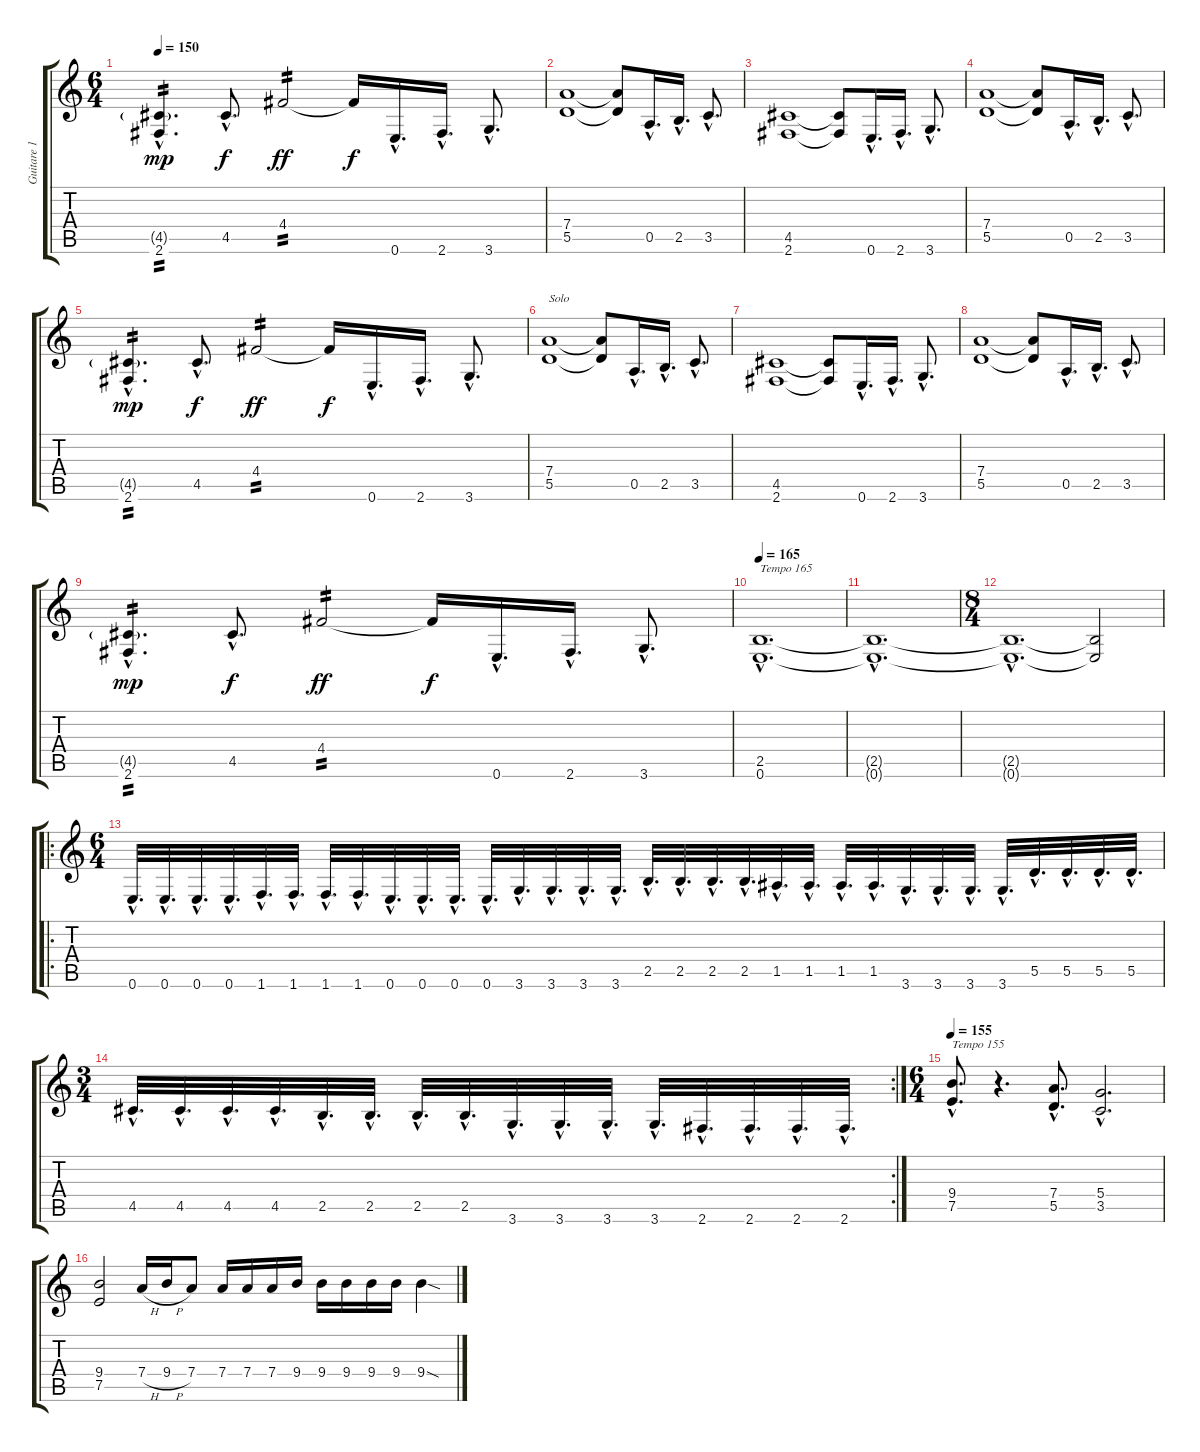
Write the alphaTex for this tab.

\track ("Guitare 1" "Guitare 1") {instrument distortionguitar}
\staff {score tabs}
\tuning (E4 B3 G3 D3 A2 E2) {hide}
\ts (6 4)
\tempo 150
\clef g2
\ks c
(4.5{g hac} 2.6{hac}).4{d tp 2 dy mp} 4.5{hac}.8{d dy f} 4.4.2{tp 2 dy ff} 4.4{t}.16{dy f} 0.6{hac}.16{d} 2.6{hac}.16{d} 3.6{hac}.8{d} |
(7.4 5.5).1 (7.4{t} 5.5{t}).8 0.5{hac}.16{d} 2.5{hac}.16{d} 3.5{hac}.8{d} |
(4.5 2.6).1 (4.5{t} 2.6{t}).8 0.6{hac}.16{d} 2.6{hac}.16{d} 3.6{hac}.8{d} |
(7.4 5.5).1 (7.4{t} 5.5{t}).8 0.5{hac}.16{d} 2.5{hac}.16{d} 3.5{hac}.8{d} |
(4.5{g hac} 2.6{hac}).4{d tp 2 dy mp} 4.5{hac}.8{d dy f} 4.4.2{tp 2 dy ff} 4.4{t}.16{dy f} 0.6{hac}.16{d} 2.6{hac}.16{d} 3.6{hac}.8{d} |
(7.4 5.5).1{txt "Solo"} (7.4{t} 5.5{t}).8 0.5{hac}.16{d} 2.5{hac}.16{d} 3.5{hac}.8{d} |
(4.5 2.6).1 (4.5{t} 2.6{t}).8 0.6{hac}.16{d} 2.6{hac}.16{d} 3.6{hac}.8{d} |
(7.4 5.5).1 (7.4{t} 5.5{t}).8 0.5{hac}.16{d} 2.5{hac}.16{d} 3.5{hac}.8{d} |
(4.5{g hac} 2.6{hac}).4{d tp 2 dy mp} 4.5{hac}.8{d dy f} 4.4.2{tp 2 dy ff} 4.4{t}.16{dy f} 0.6{hac}.16{d} 2.6{hac}.16{d} 3.6{hac}.8{d} |
\tempo 165
(2.5{hac} 0.6{hac}).1{d txt "Tempo 165"} |
(2.5{hac t} 0.6{hac t}).1{d} |
\ts (8 4)
(2.5{hac t} 0.6{hac t}).1{d} (2.5{t} 0.6{t}).2 |
\ro
\ts (6 4)
0.6{hac}.32{d} 0.6{hac}.32{d} 0.6{hac}.32{d} 0.6{hac}.32{d} 1.6{hac}.32{d} 1.6{hac}.32{d} 1.6{hac}.32{d} 1.6{hac}.32{d} 0.6{hac}.32{d} 0.6{hac}.32{d} 0.6{hac}.32{d} 0.6{hac}.32{d} 3.6{hac}.32{d} 3.6{hac}.32{d} 3.6{hac}.32{d} 3.6{hac}.32{d} 2.5{hac}.32{d} 2.5{hac}.32{d} 2.5{hac}.32{d} 2.5{hac}.32{d} 1.5{hac}.32{d} 1.5{hac}.32{d} 1.5{hac}.32{d} 1.5{hac}.32{d} 3.6{hac}.32{d} 3.6{hac}.32{d} 3.6{hac}.32{d} 3.6{hac}.32{d} 5.5{hac}.32{d} 5.5{hac}.32{d} 5.5{hac}.32{d} 5.5{hac}.32{d} |
\rc 2
\ts (3 4)
4.5{hac}.32{d} 4.5{hac}.32{d} 4.5{hac}.32{d} 4.5{hac}.32{d} 2.5{hac}.32{d} 2.5{hac}.32{d} 2.5{hac}.32{d} 2.5{hac}.32{d} 3.6{hac}.32{d} 3.6{hac}.32{d} 3.6{hac}.32{d} 3.6{hac}.32{d} 2.6{hac}.32{d} 2.6{hac}.32{d} 2.6{hac}.32{d} 2.6{hac}.32{d} |
\ts (6 4)
\tempo 155
(9.4{hac} 7.5{hac}).8{d txt "Tempo 155"} r.4{d} (7.4{hac} 5.5{hac}).8{d} (5.4{hac} 3.5{hac}).2{d} |
(9.4 7.5).2 7.4{h}.16 9.4{h}.16 7.4.8 7.4.16 7.4.16 7.4.16 9.4.16 9.4.16 9.4.16 9.4.16 9.4.16 9.4{sod}.4
